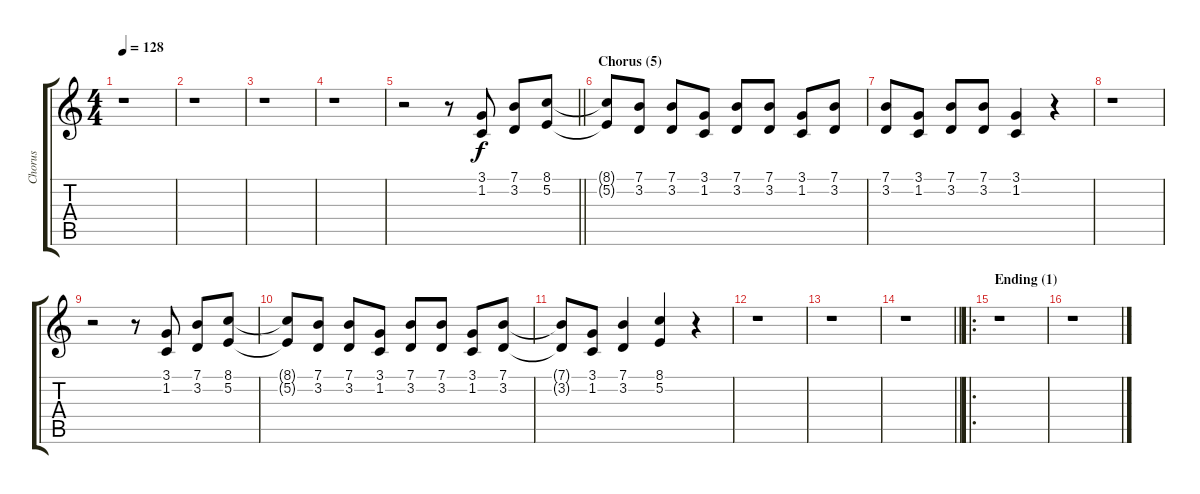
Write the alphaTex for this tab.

\track ("Chorus" "Chorus") {instrument sopranosax}
\staff {score tabs}
\tuning (E4 B3 G3 D3 A2 E2) {hide}
\ts (4 4)
\tempo 128
\clef g2
\ks aminor
r.1{dy f} |
r.1 |
r.1 |
r.1 |
\barLineRight lightlight
r.2 r.8 (3.1 1.2).8 (7.1 3.2).8 (8.1 5.2).8 |
\section ("" "Chorus (5)")
(8.1{t} 5.2{t}).8 (7.1 3.2).8 (7.1 3.2).8 (3.1 1.2).8 (7.1 3.2).8 (7.1 3.2).8 (3.1 1.2).8 (7.1 3.2).8 |
(7.1 3.2).8 (3.1 1.2).8 (7.1 3.2).8 (7.1 3.2).8 (3.1 1.2).4 r.4 |
r.1 |
r.2 r.8 (3.1 1.2).8 (7.1 3.2).8 (8.1 5.2).8 |
(8.1{t} 5.2{t}).8 (7.1 3.2).8 (7.1 3.2).8 (3.1 1.2).8 (7.1 3.2).8 (7.1 3.2).8 (3.1 1.2).8 (7.1 3.2).8 |
(7.1{t} 3.2{t}).8 (3.1 1.2).8 (7.1 3.2).4 (8.1 5.2).4 r.4 |
r.1 |
r.1 |
\barLineRight lightlight
r.1 |
\ro
\section ("" "Ending (1)")
r.1 |
r.1
